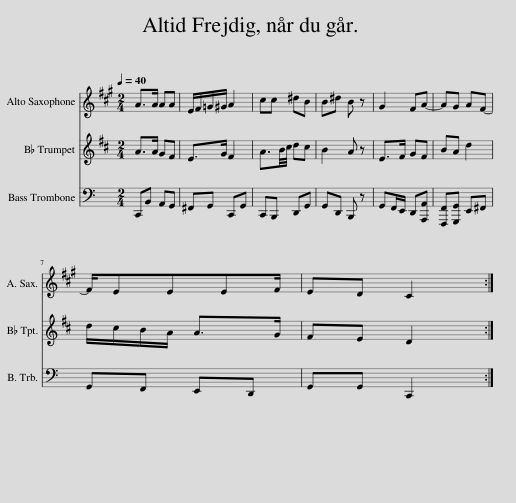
X:1
%%score 1 2 3
L:1/8
Q:1/4=40
M:2/4
I:linebreak $
K:C
V:1 treble transpose=-9
V:2 treble transpose=-2
V:3 bass
V:1
[K:A] A>A AA | E/F/=G/^G/ A2 | cc ^dB | B^d B z | G2 FA- | %5
 AG AF- |$ F/EEEF/ | ED C2 :| %8
V:2
[K:D] A>A GF | E>G F2 | A3/2B/4c/4 dc | B2 A z | E>F GF | %5
 BA d2 |$ d/c/B/A/ A>G | FE D2 :| %8
V:3
 C,,B,, A,,G,, | ^F,,G,, C,,G,, | C,,B,,, D,,G,, | G,,D,, B,,, z | G,,F,,/E,,/ D,,[A,,,A,,] | %5
 [F,,,F,,][G,,,G,,] E,,^F,, |$ G,,F,, E,,D,, | G,,G,, C,,2 :| %8
